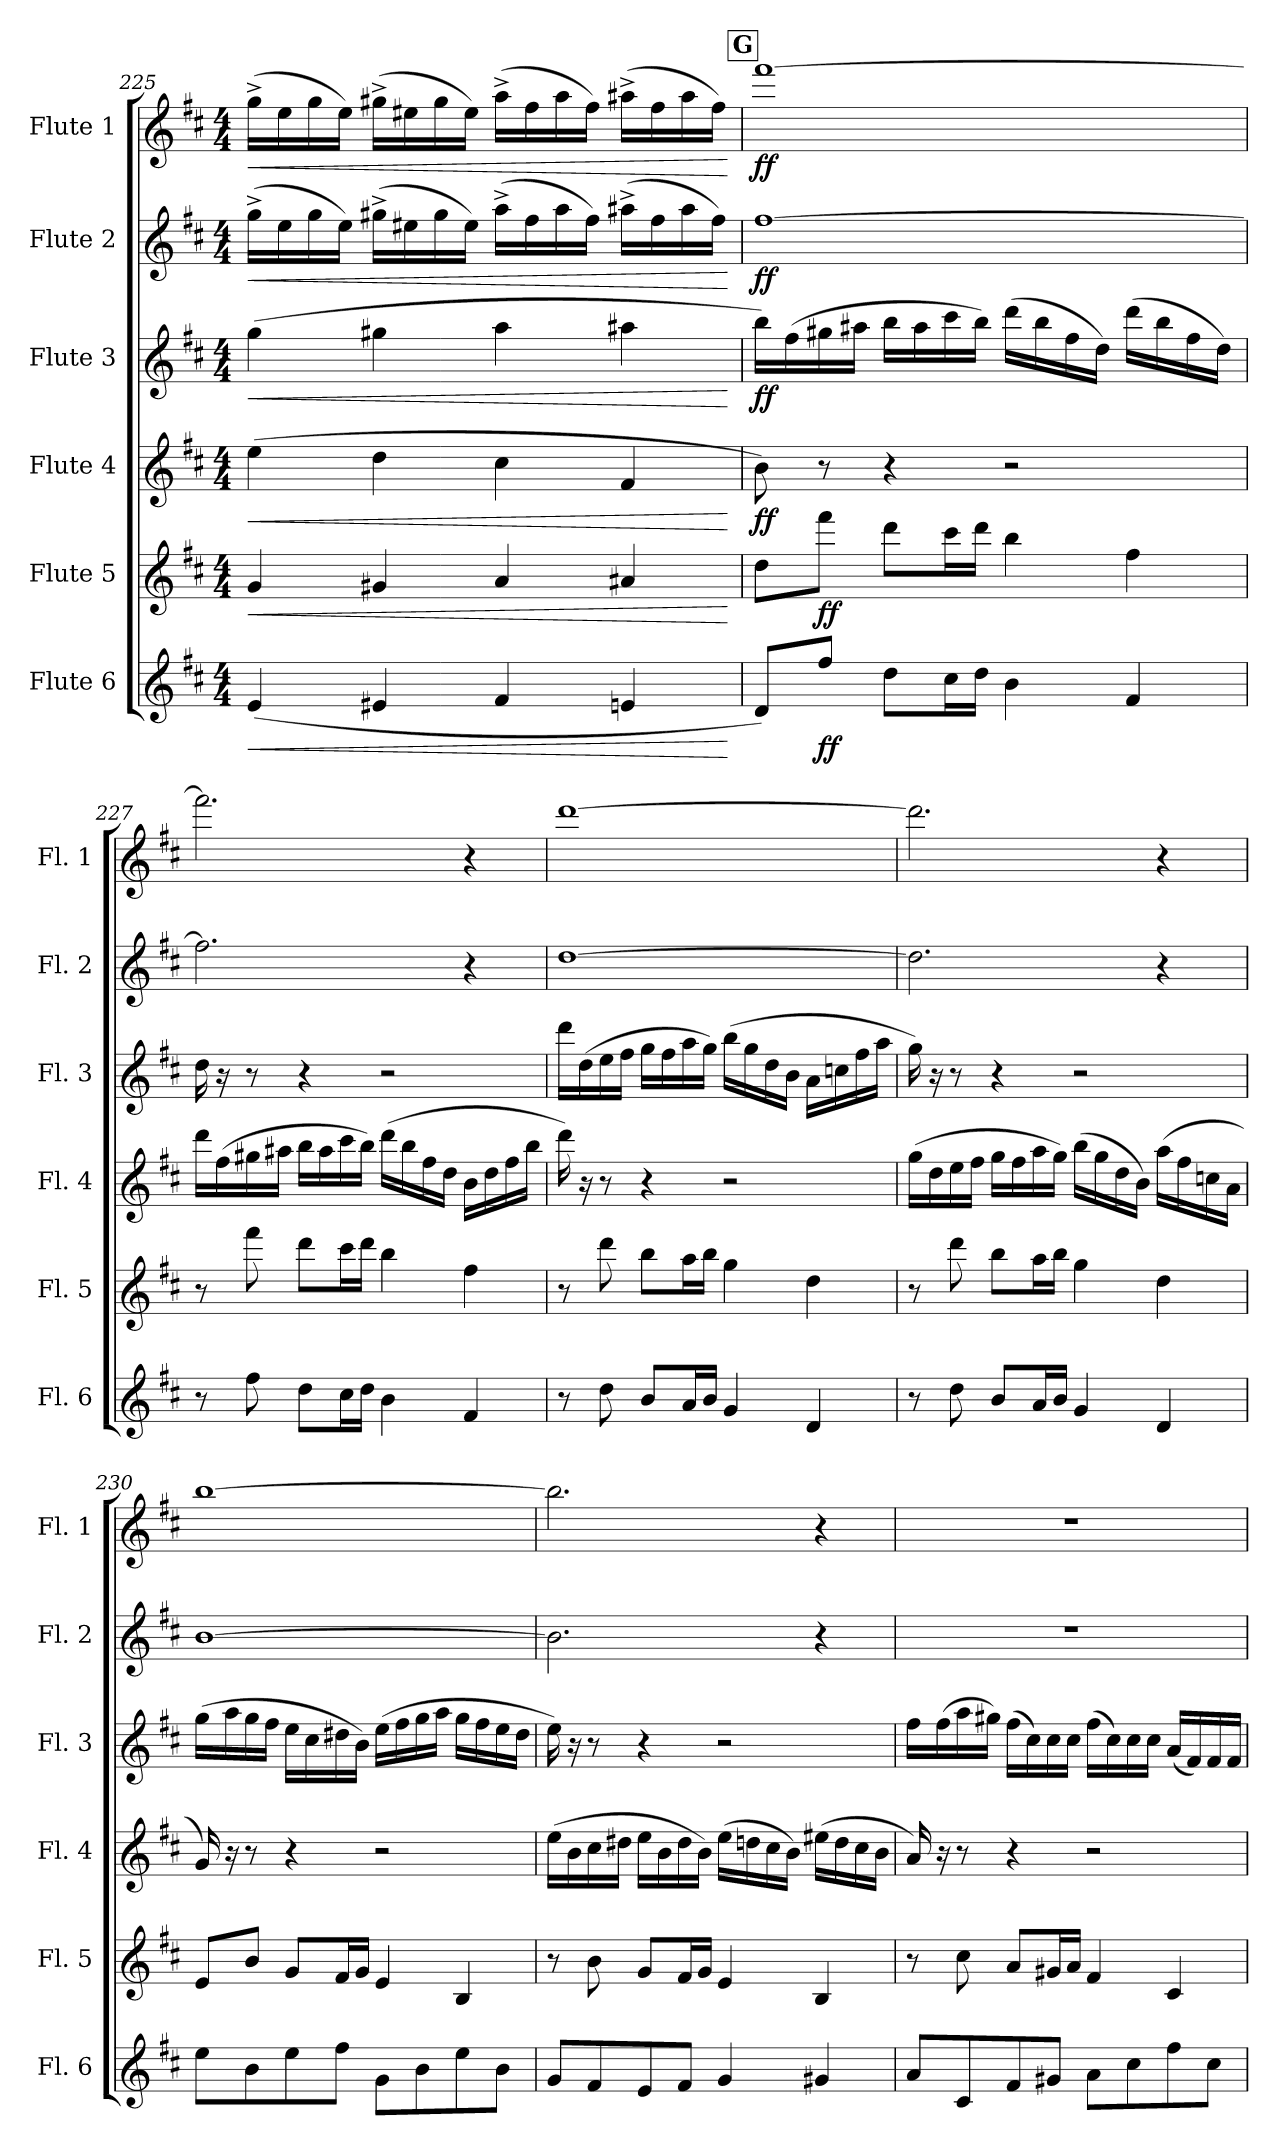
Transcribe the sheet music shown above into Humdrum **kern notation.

**kern	**dynam	**kern	**dynam	**kern	**dynam	**kern	**dynam	**kern	**dynam	**kern	**dynam
*part6	*part6	*part5	*part5	*part4	*part4	*part3	*part3	*part2	*part2	*part1	*part1
*staff6	*staff6	*staff5	*staff5	*staff4	*staff4	*staff3	*staff3	*staff2	*staff2	*staff1	*staff1
*I"Flute 6	*	*I"Flute 5	*	*I"Flute 4	*	*I"Flute 3	*	*I"Flute 2	*	*I"Flute 1	*
*I'Fl. 6	*	*I'Fl. 5	*	*I'Fl. 4	*	*I'Fl. 3	*	*I'Fl. 2	*	*I'Fl. 1	*
!!LO:LB:g=z
*clefG2	*	*clefG2	*	*clefG2	*	*clefG2	*	*clefG2	*	*clefG2	*
*k[f#c#]	*	*k[f#c#]	*	*k[f#c#]	*	*k[f#c#]	*	*k[f#c#]	*	*k[f#c#]	*
*M4/4	*	*M4/4	*	*M4/4	*	*M4/4	*	*M4/4	*	*M4/4	*
=225	=225	=225	=225	=225	=225	=225	=225	=225	=225	=225	=225
!	!LO:HP:b	!	!LO:HP:b	!	!LO:HP:b	!	!LO:HP:b	!	!LO:HP:b	!	!LO:HP:b
(<4e/	<	4g/	<	(>4ee\	<	(>4gg\	<	(>16gg^\LL	<	(>16gg^\LL	<
.	.	.	.	.	.	.	.	16ee\	.	16ee\	.
.	.	.	.	.	.	.	.	16gg\	.	16gg\	.
.	.	.	.	.	.	.	.	16ee\JJ)	.	16ee\JJ)	.
4e#X/	.	4g#X/	.	4dd\	.	4gg#X\	.	(>16gg#X^\LL	.	(>16gg#X^\LL	.
.	.	.	.	.	.	.	.	16ee#X\	.	16ee#X\	.
.	.	.	.	.	.	.	.	16gg#\	.	16gg#\	.
.	.	.	.	.	.	.	.	16ee#\JJ)	.	16ee#\JJ)	.
4f#/	.	4a/	.	4cc#\	.	4aa\	.	(>16aa^\LL	.	(>16aa^\LL	.
.	.	.	.	.	.	.	.	16ff#\	.	16ff#\	.
.	.	.	.	.	.	.	.	16aa\	.	16aa\	.
.	.	.	.	.	.	.	.	16ff#\JJ)	.	16ff#\JJ)	.
4en/	.	4a#X/	.	4f#/	.	4aa#X\	.	(>16aa#X^\LL	.	(>16aa#X^\LL	.
.	.	.	.	.	.	.	.	16ff#\	.	16ff#\	.
.	.	.	.	.	.	.	.	16aa#\	.	16aa#\	.
.	.	.	.	.	.	.	.	16ff#\JJ)	.	16ff#\JJ)	.
.	[	.	[	.	[	.	[	.	[	.	[
!!LO:REH:place=s1:a:B:fs=14:t=G
=226	=226	=226	=226	=226	=226	=226	=226	=226	=226	=226	=226
!	!	!	!	!	!LO:DY:b	!	!LO:DY:b	!	!LO:DY:b	!	!LO:DY:b
8d/L)	.	8dd\L	.	8b\)	ff	16bb\LL)	ff	[1ff#	ff	[1fff#	ff
.	.	.	.	.	.	(>16ff#\	.	.	.	.	.
!	!LO:DY:b	!	!LO:DY:b	!	!	!	!	!	!	!	!
8ff#/J	ff	8fff#\J	ff	8r	.	16gg#X\	.	.	.	.	.
.	.	.	.	.	.	16aa#X\JJ	.	.	.	.	.
8dd\L	.	8ddd\L	.	4r	.	16bb\LL	.	.	.	.	.
.	.	.	.	.	.	16aa#\	.	.	.	.	.
16cc#\L	.	16ccc#\L	.	.	.	16ccc#\	.	.	.	.	.
16dd\JJ	.	16ddd\JJ	.	.	.	16bb\JJ)	.	.	.	.	.
4b\	.	4bb\	.	2r	.	(>16ddd\LL	.	.	.	.	.
.	.	.	.	.	.	16bb\	.	.	.	.	.
.	.	.	.	.	.	16ff#\	.	.	.	.	.
.	.	.	.	.	.	16dd\JJ)	.	.	.	.	.
4f#/	.	4ff#\	.	.	.	(>16ddd\LL	.	.	.	.	.
.	.	.	.	.	.	16bb\	.	.	.	.	.
.	.	.	.	.	.	16ff#\	.	.	.	.	.
.	.	.	.	.	.	16dd\JJ)	.	.	.	.	.
!!LO:PB:g=z
=227	=227	=227	=227	=227	=227	=227	=227	=227	=227	=227	=227
8r	.	8r	.	16ddd\LL	.	16dd\	.	2.ff#\]	.	2.fff#\]	.
.	.	.	.	(>16ff#\	.	16r	.	.	.	.	.
8ff#\	.	8fff#\	.	16gg#X\	.	8r	.	.	.	.	.
.	.	.	.	16aa#X\JJ	.	.	.	.	.	.	.
8dd\L	.	8ddd\L	.	16bb\LL	.	4r	.	.	.	.	.
.	.	.	.	16aa#\	.	.	.	.	.	.	.
16cc#\L	.	16ccc#\L	.	16ccc#\	.	.	.	.	.	.	.
16dd\JJ	.	16ddd\JJ	.	16bb\JJ)	.	.	.	.	.	.	.
4b\	.	4bb\	.	(>16ddd\LL	.	2r	.	.	.	.	.
.	.	.	.	16bb\	.	.	.	.	.	.	.
.	.	.	.	16ff#\	.	.	.	.	.	.	.
.	.	.	.	16dd\JJ	.	.	.	.	.	.	.
4f#/	.	4ff#\	.	16b\LL	.	.	.	4r	.	4r	.
.	.	.	.	16dd\	.	.	.	.	.	.	.
.	.	.	.	16ff#\	.	.	.	.	.	.	.
.	.	.	.	16bb\JJ	.	.	.	.	.	.	.
=228	=228	=228	=228	=228	=228	=228	=228	=228	=228	=228	=228
8r	.	8r	.	16ddd\)	.	16ddd\LL	.	[1dd	.	[1ddd	.
.	.	.	.	16r	.	(>16dd\	.	.	.	.	.
8dd\	.	8ddd\	.	8r	.	16ee\	.	.	.	.	.
.	.	.	.	.	.	16ff#\JJ	.	.	.	.	.
8b/L	.	8bb\L	.	4r	.	16gg\LL	.	.	.	.	.
.	.	.	.	.	.	16ff#\	.	.	.	.	.
16a/L	.	16aa\L	.	.	.	16aa\	.	.	.	.	.
16b/JJ	.	16bb\JJ	.	.	.	16gg\JJ)	.	.	.	.	.
4g/	.	4gg\	.	2r	.	(>16bb\LL	.	.	.	.	.
.	.	.	.	.	.	16gg\	.	.	.	.	.
.	.	.	.	.	.	16dd\	.	.	.	.	.
.	.	.	.	.	.	16b\JJ	.	.	.	.	.
4d/	.	4dd\	.	.	.	16a\LL	.	.	.	.	.
.	.	.	.	.	.	16ccn\	.	.	.	.	.
.	.	.	.	.	.	16ff#\	.	.	.	.	.
.	.	.	.	.	.	16aa\JJ	.	.	.	.	.
=229	=229	=229	=229	=229	=229	=229	=229	=229	=229	=229	=229
8r	.	8r	.	(>16gg\LL	.	16gg\)	.	2.dd\]	.	2.ddd\]	.
.	.	.	.	16dd\	.	16r	.	.	.	.	.
8dd\	.	8ddd\	.	16ee\	.	8r	.	.	.	.	.
.	.	.	.	16ff#\JJ	.	.	.	.	.	.	.
8b/L	.	8bb\L	.	16gg\LL	.	4r	.	.	.	.	.
.	.	.	.	16ff#\	.	.	.	.	.	.	.
16a/L	.	16aa\L	.	16aa\	.	.	.	.	.	.	.
16b/JJ	.	16bb\JJ	.	16gg\JJ)	.	.	.	.	.	.	.
4g/	.	4gg\	.	(>16bb\LL	.	2r	.	.	.	.	.
.	.	.	.	16gg\	.	.	.	.	.	.	.
.	.	.	.	16dd\	.	.	.	.	.	.	.
.	.	.	.	16b\JJ)	.	.	.	.	.	.	.
4d/	.	4dd\	.	(>16aa\LL	.	.	.	4r	.	4r	.
.	.	.	.	16ff#\	.	.	.	.	.	.	.
.	.	.	.	16ccn\	.	.	.	.	.	.	.
.	.	.	.	16a\JJ	.	.	.	.	.	.	.
!!LO:LB:g=z
=230	=230	=230	=230	=230	=230	=230	=230	=230	=230	=230	=230
8ee\L	.	8e/L	.	16g/)	.	(>16gg\LL	.	[1b	.	[1bb	.
.	.	.	.	16r	.	16aa\	.	.	.	.	.
8b\	.	8b/J	.	8r	.	16gg\	.	.	.	.	.
.	.	.	.	.	.	16ff#\JJ	.	.	.	.	.
8ee\	.	8g/L	.	4r	.	16ee\LL	.	.	.	.	.
.	.	.	.	.	.	16cc#\	.	.	.	.	.
8ff#\J	.	16f#/L	.	.	.	16dd#X\	.	.	.	.	.
.	.	16g/JJ	.	.	.	16b\JJ)	.	.	.	.	.
8g\L	.	4e/	.	2r	.	(>16ee\LL	.	.	.	.	.
.	.	.	.	.	.	16ff#\	.	.	.	.	.
8b\	.	.	.	.	.	16gg\	.	.	.	.	.
.	.	.	.	.	.	16aa\JJ	.	.	.	.	.
8ee\	.	4B/	.	.	.	16gg\LL	.	.	.	.	.
.	.	.	.	.	.	16ff#\	.	.	.	.	.
8b\J	.	.	.	.	.	16ee\	.	.	.	.	.
.	.	.	.	.	.	16dd#\JJ	.	.	.	.	.
=231	=231	=231	=231	=231	=231	=231	=231	=231	=231	=231	=231
8g/L	.	8r	.	(>16ee\LL	.	16ee\)	.	2.b\]	.	2.bb\]	.
.	.	.	.	16b\	.	16r	.	.	.	.	.
8f#/	.	8b\	.	16cc#\	.	8r	.	.	.	.	.
.	.	.	.	16dd#X\JJ	.	.	.	.	.	.	.
8e/	.	8g/L	.	16ee\LL	.	4r	.	.	.	.	.
.	.	.	.	16b\	.	.	.	.	.	.	.
8f#/J	.	16f#/L	.	16dd#\	.	.	.	.	.	.	.
.	.	16g/JJ	.	16b\JJ)	.	.	.	.	.	.	.
4g/	.	4e/	.	(>16ee\LL	.	2r	.	.	.	.	.
.	.	.	.	16ddn\	.	.	.	.	.	.	.
.	.	.	.	16cc#\	.	.	.	.	.	.	.
.	.	.	.	16b\JJ)	.	.	.	.	.	.	.
4g#X/	.	4B/	.	(>16ee#X\LL	.	.	.	4r	.	4r	.
.	.	.	.	16dd\	.	.	.	.	.	.	.
.	.	.	.	16cc#\	.	.	.	.	.	.	.
.	.	.	.	16b\JJ	.	.	.	.	.	.	.
=232	=232	=232	=232	=232	=232	=232	=232	=232	=232	=232	=232
8a/L	.	8r	.	16a/)	.	16ff#\LL	.	1r	.	1r	.
.	.	.	.	16r	.	(>16ff#\	.	.	.	.	.
8c#/	.	8cc#\	.	8r	.	16aa\	.	.	.	.	.
.	.	.	.	.	.	16gg#X\JJ)	.	.	.	.	.
8f#/	.	8a/L	.	4r	.	(>16ff#\LL	.	.	.	.	.
.	.	.	.	.	.	16cc#\)	.	.	.	.	.
8g#X/J	.	16g#X/L	.	.	.	16cc#\	.	.	.	.	.
.	.	16a/JJ	.	.	.	16cc#\JJ	.	.	.	.	.
8a\L	.	4f#/	.	2r	.	(>16ff#\LL	.	.	.	.	.
.	.	.	.	.	.	16cc#\)	.	.	.	.	.
8cc#\	.	.	.	.	.	16cc#\	.	.	.	.	.
.	.	.	.	.	.	16cc#\JJ	.	.	.	.	.
8ff#\	.	4c#/	.	.	.	(<16a/LL	.	.	.	.	.
.	.	.	.	.	.	16f#/)	.	.	.	.	.
8cc#\J	.	.	.	.	.	16f#/	.	.	.	.	.
.	.	.	.	.	.	16f#/JJ	.	.	.	.	.
=	=	=	=	=	=	=	=	=	=	=	=
*-	*-	*-	*-	*-	*-	*-	*-	*-	*-	*-	*-
